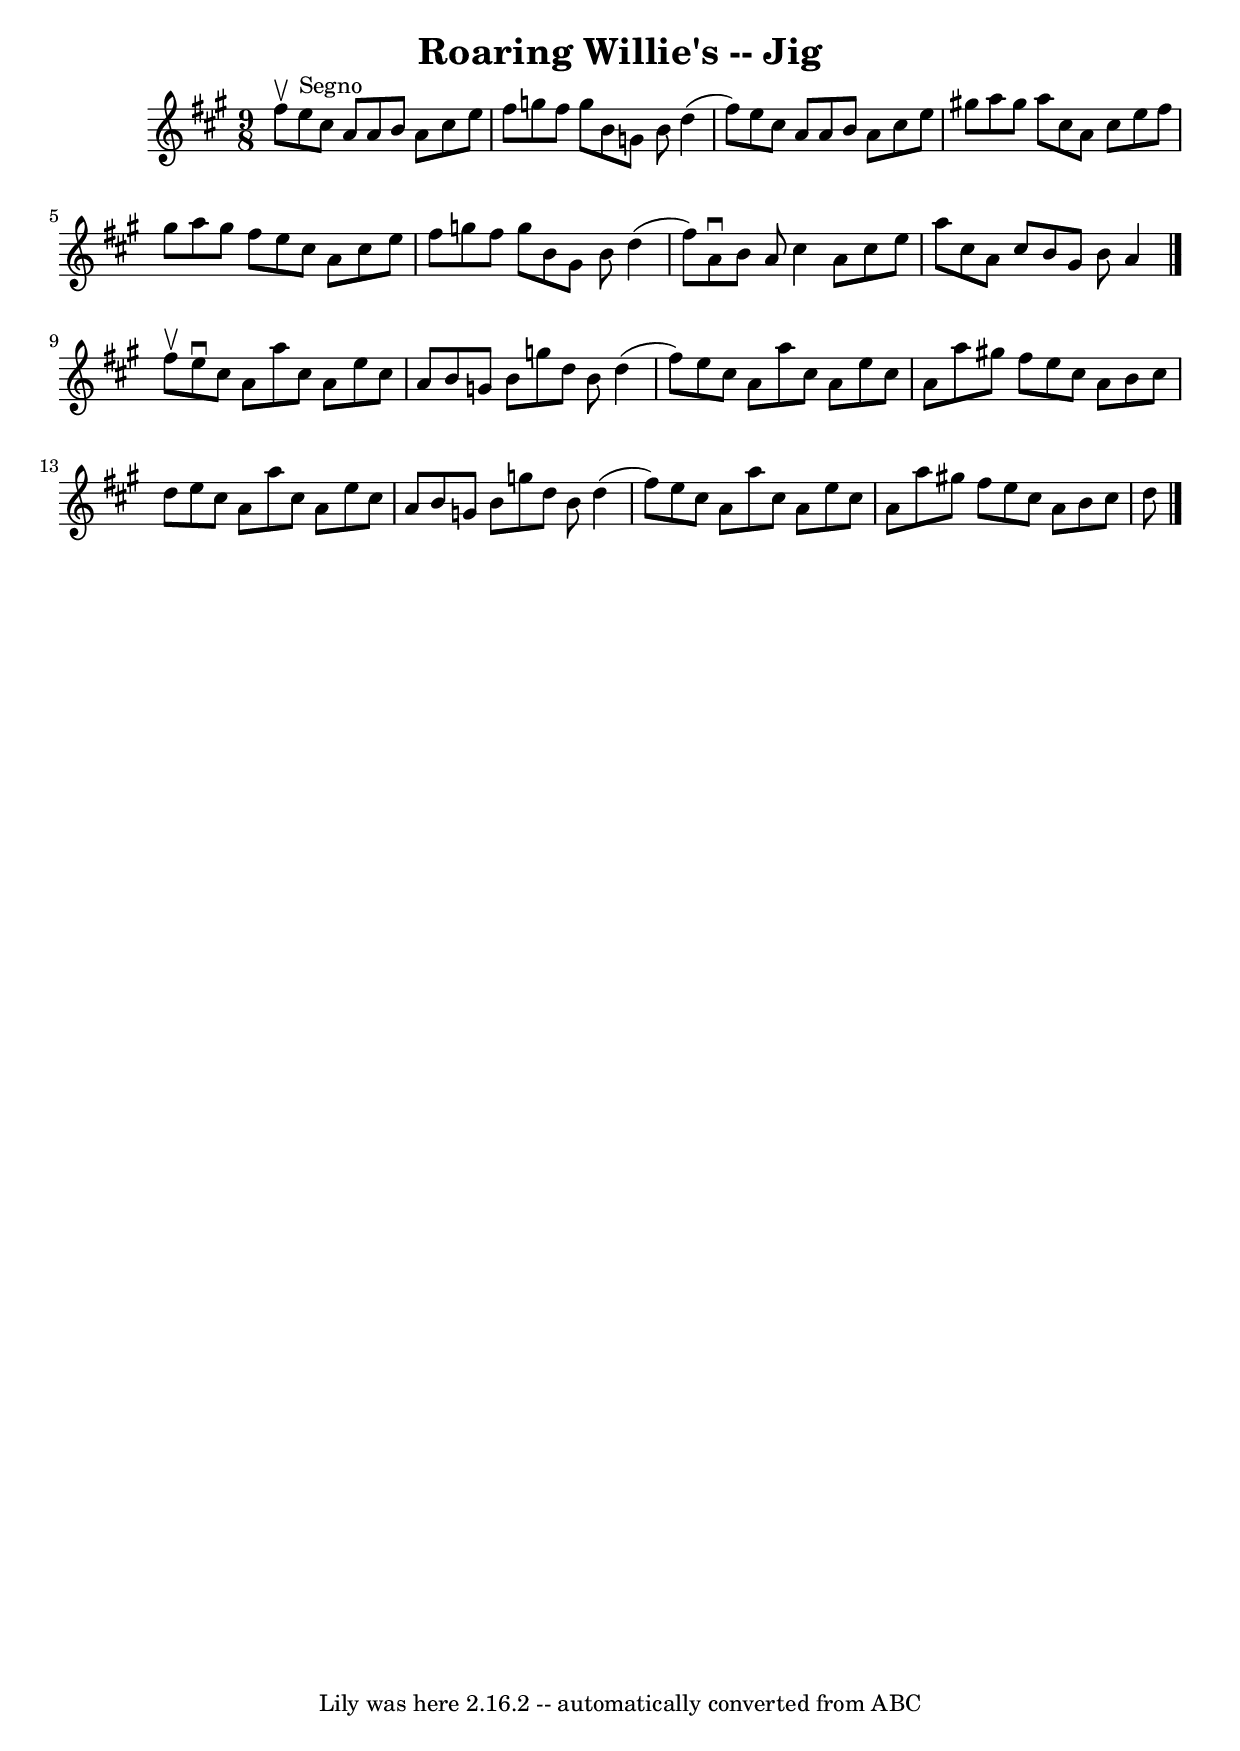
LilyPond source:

\version "2.16.2"
\include "Mammoth.ily"
\header {
	%% book = "Ryan's Mammoth Collection of Fiddle Tunes"
	crossRefNumber = "1"
	footnotes = ""
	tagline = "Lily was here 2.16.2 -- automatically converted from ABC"
	title = "Roaring Willie's -- Jig"
}
voicedefault =  {


\time 9/8 
\key a \major fis''8^\upbow       |
 e''8^"Segno"   
cis''8 a'8 a'8 b'8 a'8 cis''8 e''8 fis''8    |
   
g''8 fis''8 g''8 b'8 g'8 b'8 d''4 (fis''8)   |
   
e''8 cis''8 a'8 a'8 b'8 a'8 cis''8 e''8 gis''!8    
|
 a''8 gis''8 a''8 cis''8 a'8 cis''8 e''8 fis''8  
 gis''8    |
     |
 a''8 gis''8 fis''8 e''8 cis''8  
 a'8 cis''8 e''8 fis''8    |
 g''8 fis''8 g''8 b'8   
 gis'8 b'8 d''4 (fis''8)   |
 a'8^\downbow b'8 a'8    
cis''4 a'8 cis''8 e''8 a''8    |
 cis''8 a'8 cis''8   
 b'8 gis'8 b'8 a'4    \bar "|." fis''8^\upbow       |
   
e''8^\downbow cis''8 a'8 a''8 cis''8 a'8 e''8 cis''8    
a'8    |
 b'8 g'8 b'8 g''8 d''8 b'8 d''4 (fis''8  
-)   |
 e''8 cis''8 a'8 a''8 cis''8 a'8 e''8    
cis''8 a'8    |
 a''8 gis''!8 fis''8 e''8 cis''8 a'8  
 b'8 cis''8 d''8    |
     |
 e''8 cis''8 a'8    
a''8 cis''8 a'8 e''8 cis''8 a'8    |
 b'8 g'8 b'8  
 g''8 d''8 b'8 d''4 (fis''8)   |
 e''8 cis''8 a'8 
 a''8 cis''8 a'8 e''8 cis''8 a'8    |
 a''8 gis''!8 
 fis''8 e''8 cis''8 a'8 b'8 cis''8 d''8    <<   \bar "|."  
>>   
}

\score{
    <<

	\context Staff="default"
	{
	    \voicedefault 
	}

    >>
	\layout {
	}
	\midi {}
}
